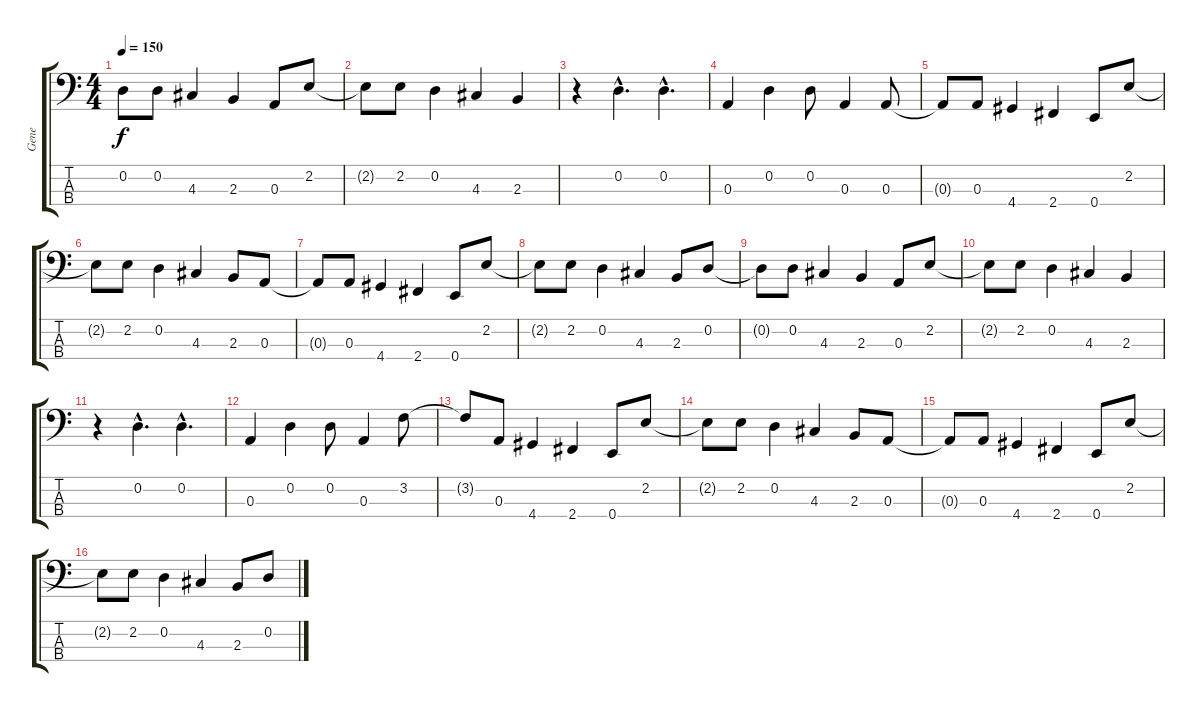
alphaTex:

\track ("Gene" "Gene") {instrument electricbasspick}
\staff {score tabs}
\tuning (G2 D2 A1 E1) {hide}
\ts (4 4)
\tempo 150
\clef f4
\ks c
0.2{t}.8{dy f} 0.2.8 4.3.4 2.3.4 0.3.8 2.2.8 |
2.2{t}.8 2.2.8 0.2.4 4.3.4 2.3.4 |
r.4 0.2{hac}.4{d} 0.2{hac}.4{d} |
0.3.4 0.2.4 0.2.8 0.3.4 0.3.8 |
0.3{t}.8 0.3.8 4.4.4 2.4.4 0.4.8 2.2.8 |
2.2{t}.8 2.2.8 0.2.4 4.3.4 2.3.8 0.3.8 |
0.3{t}.8 0.3.8 4.4.4 2.4.4 0.4.8 2.2.8 |
2.2{t}.8 2.2.8 0.2.4 4.3.4 2.3.8 0.2.8 |
0.2{t}.8 0.2.8 4.3.4 2.3.4 0.3.8 2.2.8 |
2.2{t}.8 2.2.8 0.2.4 4.3.4 2.3.4 |
r.4 0.2{hac}.4{d} 0.2{hac}.4{d} |
0.3.4 0.2.4 0.2.8 0.3.4 3.2.8 |
3.2{t}.8 0.3.8 4.4.4 2.4.4 0.4.8 2.2.8 |
2.2{t}.8 2.2.8 0.2.4 4.3.4 2.3.8 0.3.8 |
0.3{t}.8 0.3.8 4.4.4 2.4.4 0.4.8 2.2.8 |
2.2{t}.8 2.2.8 0.2.4 4.3.4 2.3.8 0.2.8
